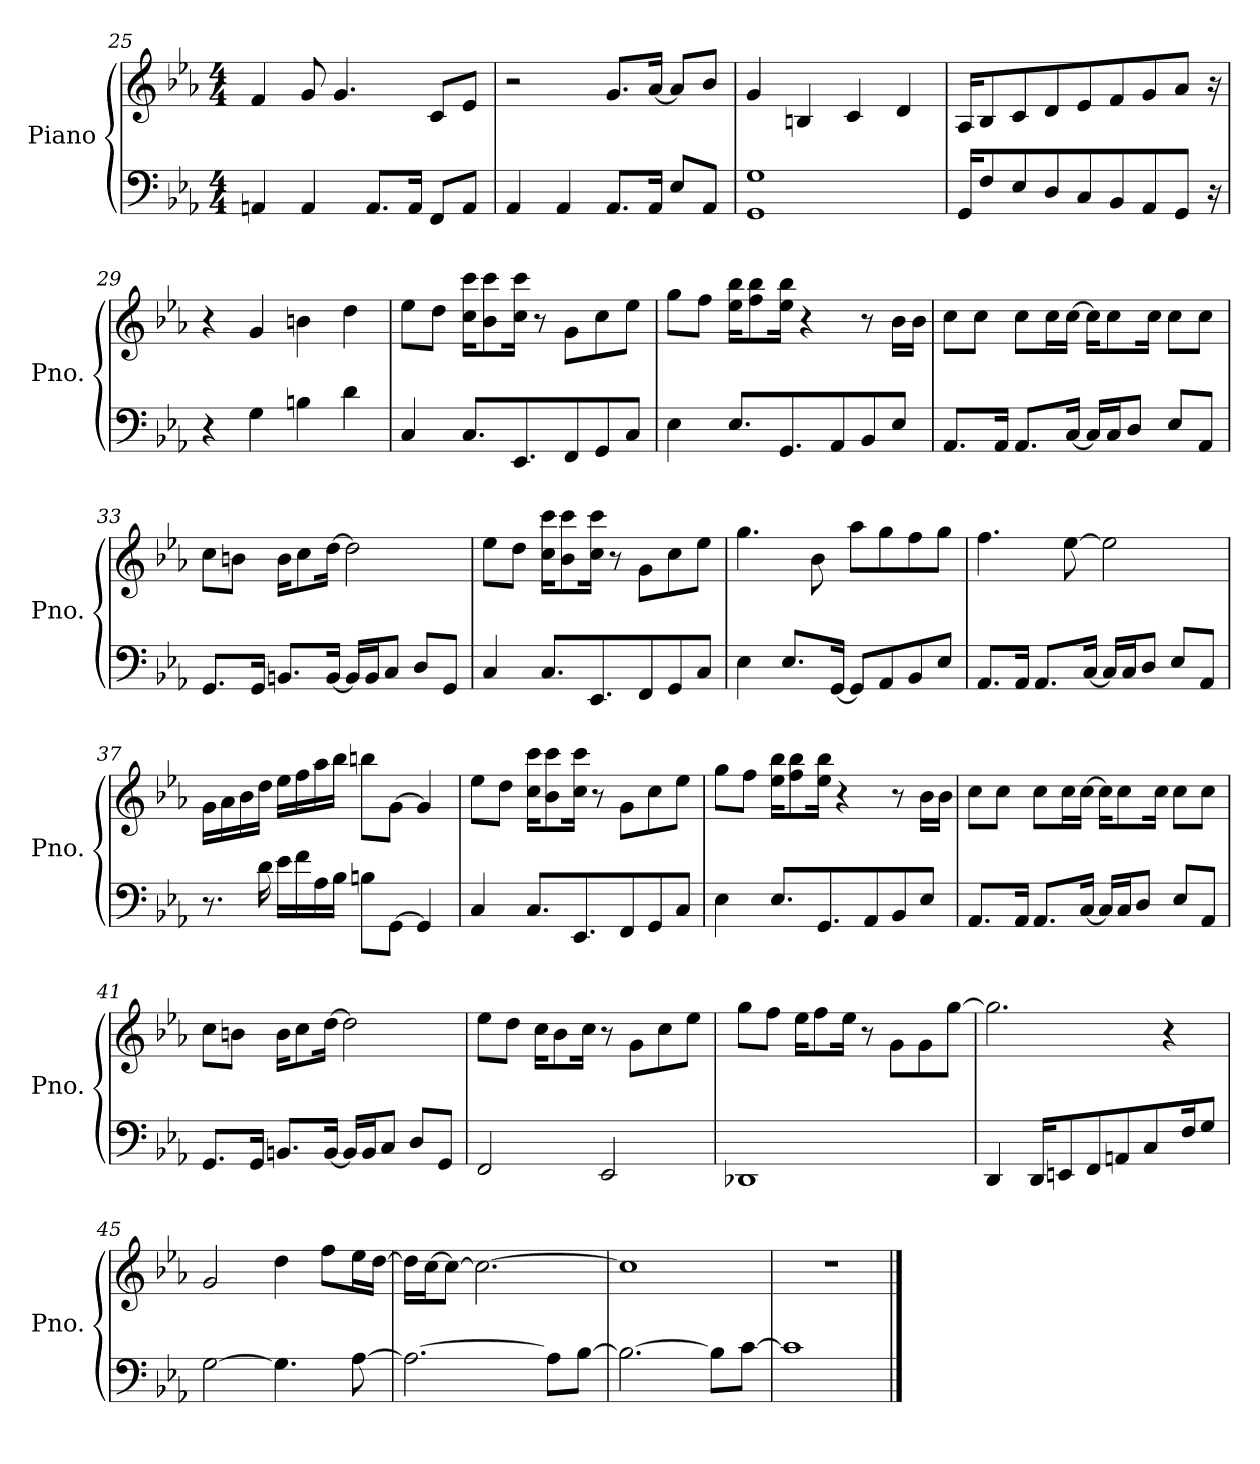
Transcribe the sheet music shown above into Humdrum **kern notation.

**kern	**kern
*part1	*part1
*staff2	*staff1
*I"Piano	*
*I'Pno.	*
*clefF4	*clefG2
*k[b-e-a-]	*k[b-e-a-]
*M4/4	*M4/4
=25	=25
4AAn/	4f/
4AA/	8g/
.	4.g/
8.AA/L	.
16AA/Jk	.
8FF/L	8c/L
8AA/J	8e-/J
=26	=26
4AA-/	2r
4AA-/	.
8.AA-/L	8.g/L
16AA-/Jk	[16a-/Jk
8E-/L	8a-/L]
8AA-/J	8b-/J
=27	=27
1GG 1G	4g/
.	4Bn/
.	4c/
.	4d/
=28	=28
16GG/KL	16A-/KL
8F/	8B-/
8E-/	8c/
8D/	8d/
8C/	8e-/
8BB-/	8f/
8AA-/	8g/
8GG/J	8a-/J
16r	16r
=29	=29
4r	4r
4G\	4g/
4Bn\	4bn\
4d\	4dd\
!!LO:LB:g=z
=30	=30
4C/	8ee-\L
.	8dd\J
8.C/L	16cc\ 16ccc\KL
.	8b-\ 8ccc\
8.EE-/	16cc\ 16ccc\Jk
.	8r
8FF/	8g\L
8GG/	8cc\
8C/J	8ee-\J
=31	=31
4E-\	8gg\L
.	8ff\J
8.E-/L	16ee-\ 16bb-\KL
.	8ff\ 8bb-\
8.GG/	16ee-\ 16bb-\Jk
.	4r
8AA-/	.
8BB-/	8r
8E-/J	16b-\LL
.	16b-\JJ
=32	=32
8.AA-/L	8cc\L
.	8cc\J
16AA-/Jk	.
8.AA-/L	8cc\L
.	16cc\L
[16C/Jk	[16cc\JJ
16C/LL]	16cc\KL]
16C/J	8cc\
8D/J	.
.	16cc\Jk
8E-/L	8cc\L
8AA-/J	8cc\J
=33	=33
8.GG/L	8cc\L
.	8bn\J
16GG/Jk	.
8.BBn/L	16b\KL
.	8cc\
[16BB/Jk	[16dd\Jk
16BB/LL]	2dd\]
16BB/J	.
8C/J	.
8D/L	.
8GG/J	.
!!LO:LB:g=z
=34	=34
4C/	8ee-\L
.	8dd\J
8.C/L	16cc\ 16ccc\KL
.	8b-\ 8ccc\
8.EE-/	16cc\ 16ccc\Jk
.	8r
8FF/	8g\L
8GG/	8cc\
8C/J	8ee-\J
=35	=35
4E-\	4.gg\
8.E-/L	.
.	8b-\
[16GG/Jk	.
8GG/L]	8aa-\L
8AA-/	8gg\
8BB-/	8ff\
8E-/J	8gg\J
=36	=36
8.AA-/L	4.ff\
16AA-/Jk	.
8.AA-/L	.
.	[8ee-\
[16C/Jk	.
16C/LL]	2ee-\]
16C/J	.
8D/J	.
8E-/L	.
8AA-/J	.
=37	=37
8.r	16g\LL
.	16a-\
.	16b-\
16d\	16dd\JJ
16e-\LL	16ee-\LL
16f\	16ff\
16A-\	16aa-\
16B-\JJ	16bb-\JJ
8Bn\L	8bbn\L
[8GG\J	[8g\J
4GG/]	4g/]
!!LO:LB:g=z
=38	=38
4C/	8ee-\L
.	8dd\J
8.C/L	16cc\ 16ccc\KL
.	8b-\ 8ccc\
8.EE-/	16cc\ 16ccc\Jk
.	8r
8FF/	8g\L
8GG/	8cc\
8C/J	8ee-\J
=39	=39
4E-\	8gg\L
.	8ff\J
8.E-/L	16ee-\ 16bb-\KL
.	8ff\ 8bb-\
8.GG/	16ee-\ 16bb-\Jk
.	4r
8AA-/	.
8BB-/	8r
8E-/J	16b-\LL
.	16b-\JJ
=40	=40
8.AA-/L	8cc\L
.	8cc\J
16AA-/Jk	.
8.AA-/L	8cc\L
.	16cc\L
[16C/Jk	[16cc\JJ
16C/LL]	16cc\KL]
16C/J	8cc\
8D/J	.
.	16cc\Jk
8E-/L	8cc\L
8AA-/J	8cc\J
=41	=41
8.GG/L	8cc\L
.	8bn\J
16GG/Jk	.
8.BBn/L	16b\KL
.	8cc\
[16BB/Jk	[16dd\Jk
16BB/LL]	2dd\]
16BB/J	.
8C/J	.
8D/L	.
8GG/J	.
!!LO:PB:g=z
=42	=42
2FF/	8ee-\L
.	8dd\J
.	16cc\KL
.	8b-\
.	16cc\Jk
2EE-/	8r
.	8g\L
.	8cc\
.	8ee-\J
=43	=43
1DD-X	8gg\L
.	8ff\J
.	16ee-\KL
.	8ff\
.	16ee-\Jk
.	8r
.	8g\L
.	8g\
.	[8gg\J
=44	=44
4DD/	2.gg\]
16DD/KL	.
8EEn/	.
8FF/	.
8AAn/	.
8C/	.
.	4r
16F/K	.
8G/J	.
=45	=45
[2G\	2g/
4.G\]	4dd\
.	8ff\L
[8A-\	16ee-\L
.	[16dd\JJ
=46	=46
2.A-\_	16dd\LL]
.	[16cc\J
.	8cc\J_
.	2.cc\_
8A-\L]	.
[8B-\J	.
=47	=47
2.B-\_	1cc]
8B-\L]	.
[8c\J	.
!!LO:LB:g=z
=48	=48
1c]	1r
==	==
*-	*-
